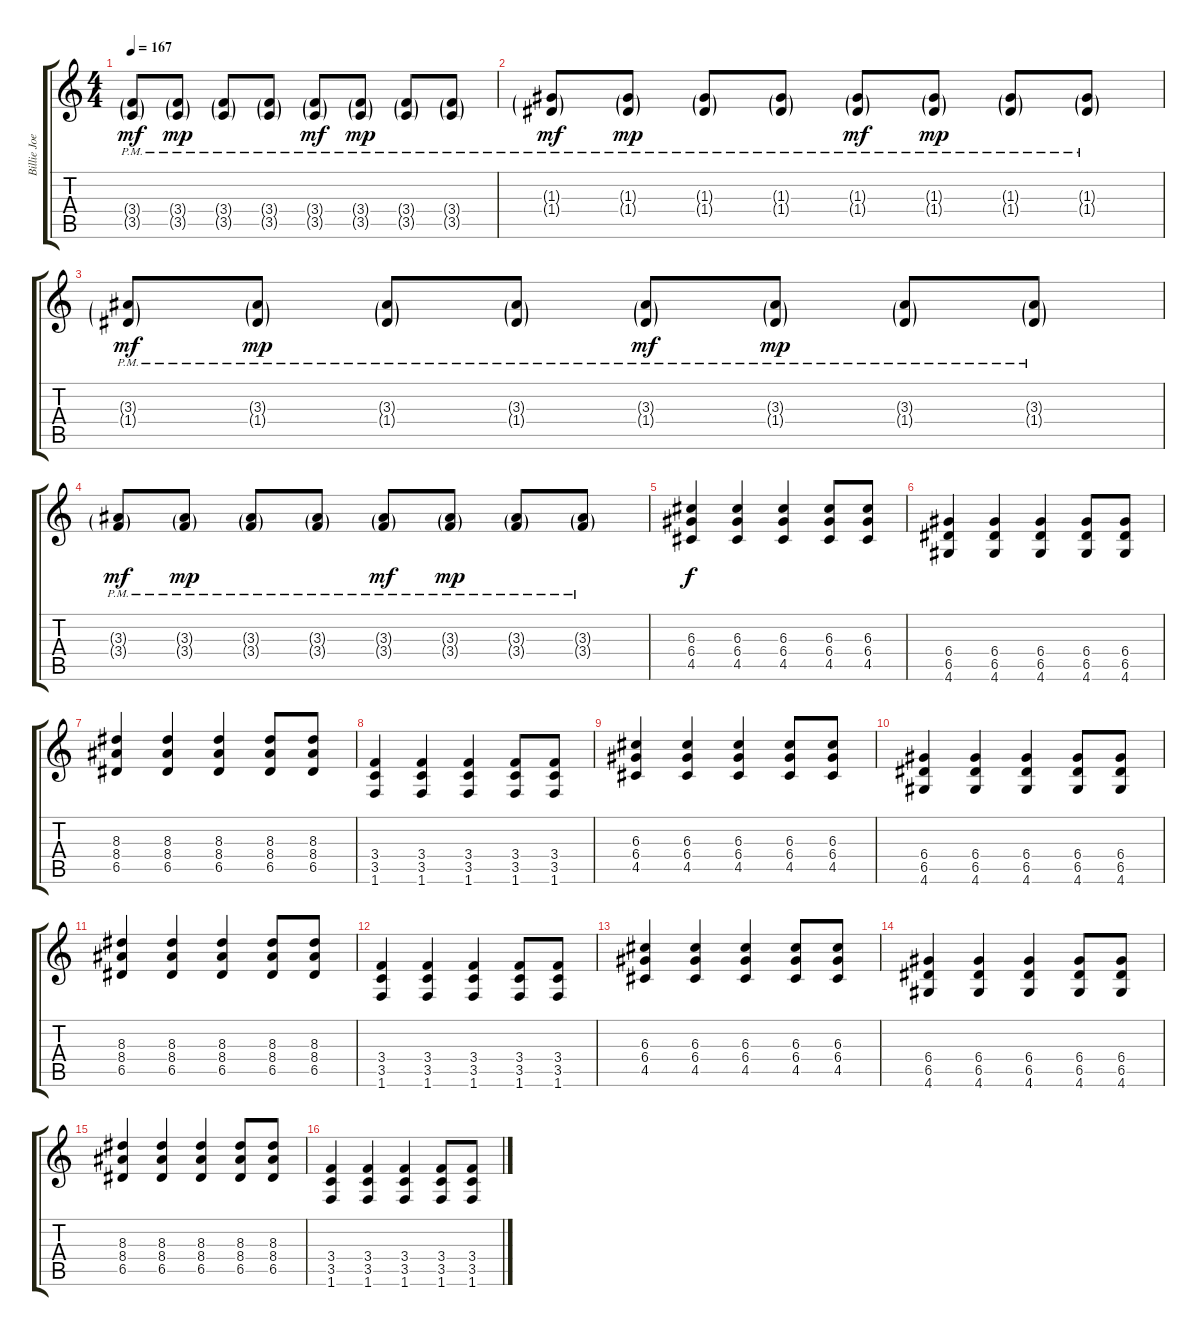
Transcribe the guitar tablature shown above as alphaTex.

\track ("Billie Joe Armstrong" "Billie Joe") {instrument overdrivenguitar}
\staff {score tabs}
\tuning (E4 B3 G3 D3 A2 E2) {hide}
\ts (4 4)
\tempo 167
\clef g2
\ks c
(3.4{g pm} 3.5{g pm}).8{dy mf} (3.4{g pm} 3.5{g pm}).8{dy mp} (3.4{g pm} 3.5{g pm}).8 (3.4{g pm} 3.5{g pm}).8 (3.4{g pm} 3.5{g pm}).8{dy mf} (3.4{g pm} 3.5{g pm}).8{dy mp} (3.4{g pm} 3.5{g pm}).8 (3.4{g pm} 3.5{g pm}).8 |
(1.3{g pm} 1.4{g pm}).8{dy mf} (1.3{g pm} 1.4{g pm}).8{dy mp} (1.3{g pm} 1.4{g pm}).8 (1.3{g pm} 1.4{g pm}).8 (1.3{g pm} 1.4{g pm}).8{dy mf} (1.3{g pm} 1.4{g pm}).8{dy mp} (1.3{g pm} 1.4{g pm}).8 (1.3{g pm} 1.4{g pm}).8 |
(3.3{g pm} 1.4{g pm}).8{dy mf} (3.3{g pm} 1.4{g pm}).8{dy mp} (3.3{g pm} 1.4{g pm}).8 (3.3{g pm} 1.4{g pm}).8 (3.3{g pm} 1.4{g pm}).8{dy mf} (3.3{g pm} 1.4{g pm}).8{dy mp} (3.3{g pm} 1.4{g pm}).8 (3.3{g pm} 1.4{g pm}).8 |
(3.3{g pm} 3.4{g pm}).8{dy mf} (3.3{g pm} 3.4{g pm}).8{dy mp} (3.3{g pm} 3.4{g pm}).8 (3.3{g pm} 3.4{g pm}).8 (3.3{g pm} 3.4{g pm}).8{dy mf} (3.3{g pm} 3.4{g pm}).8{dy mp} (3.3{g pm} 3.4{g pm}).8 (3.3{g pm} 3.4{g pm}).8 |
(6.3 6.4 4.5).4{dy f volume 13 instrument overdrivenguitar} (6.3 6.4 4.5).4 (6.3 6.4 4.5).4 (6.3 6.4 4.5).8 (6.3 6.4 4.5).8 |
(6.4 6.5 4.6).4 (6.4 6.5 4.6).4 (6.4 6.5 4.6).4 (6.4 6.5 4.6).8 (6.4 6.5 4.6).8 |
(8.3 8.4 6.5).4 (8.3 8.4 6.5).4 (8.3 8.4 6.5).4 (8.3 8.4 6.5).8 (8.3 8.4 6.5).8 |
(3.4 3.5 1.6).4 (3.4 3.5 1.6).4 (3.4 3.5 1.6).4 (3.4 3.5 1.6).8 (3.4 3.5 1.6).8 |
(6.3 6.4 4.5).4 (6.3 6.4 4.5).4 (6.3 6.4 4.5).4 (6.3 6.4 4.5).8 (6.3 6.4 4.5).8 |
(6.4 6.5 4.6).4 (6.4 6.5 4.6).4 (6.4 6.5 4.6).4 (6.4 6.5 4.6).8 (6.4 6.5 4.6).8 |
(8.3 8.4 6.5).4 (8.3 8.4 6.5).4 (8.3 8.4 6.5).4 (8.3 8.4 6.5).8 (8.3 8.4 6.5).8 |
(3.4 3.5 1.6).4 (3.4 3.5 1.6).4 (3.4 3.5 1.6).4 (3.4 3.5 1.6).8 (3.4 3.5 1.6).8 |
(6.3 6.4 4.5).4 (6.3 6.4 4.5).4 (6.3 6.4 4.5).4 (6.3 6.4 4.5).8 (6.3 6.4 4.5).8 |
(6.4 6.5 4.6).4 (6.4 6.5 4.6).4 (6.4 6.5 4.6).4 (6.4 6.5 4.6).8 (6.4 6.5 4.6).8 |
(8.3 8.4 6.5).4 (8.3 8.4 6.5).4 (8.3 8.4 6.5).4 (8.3 8.4 6.5).8 (8.3 8.4 6.5).8 |
(3.4 3.5 1.6).4 (3.4 3.5 1.6).4 (3.4 3.5 1.6).4 (3.4 3.5 1.6).8 (3.4 3.5 1.6).8
